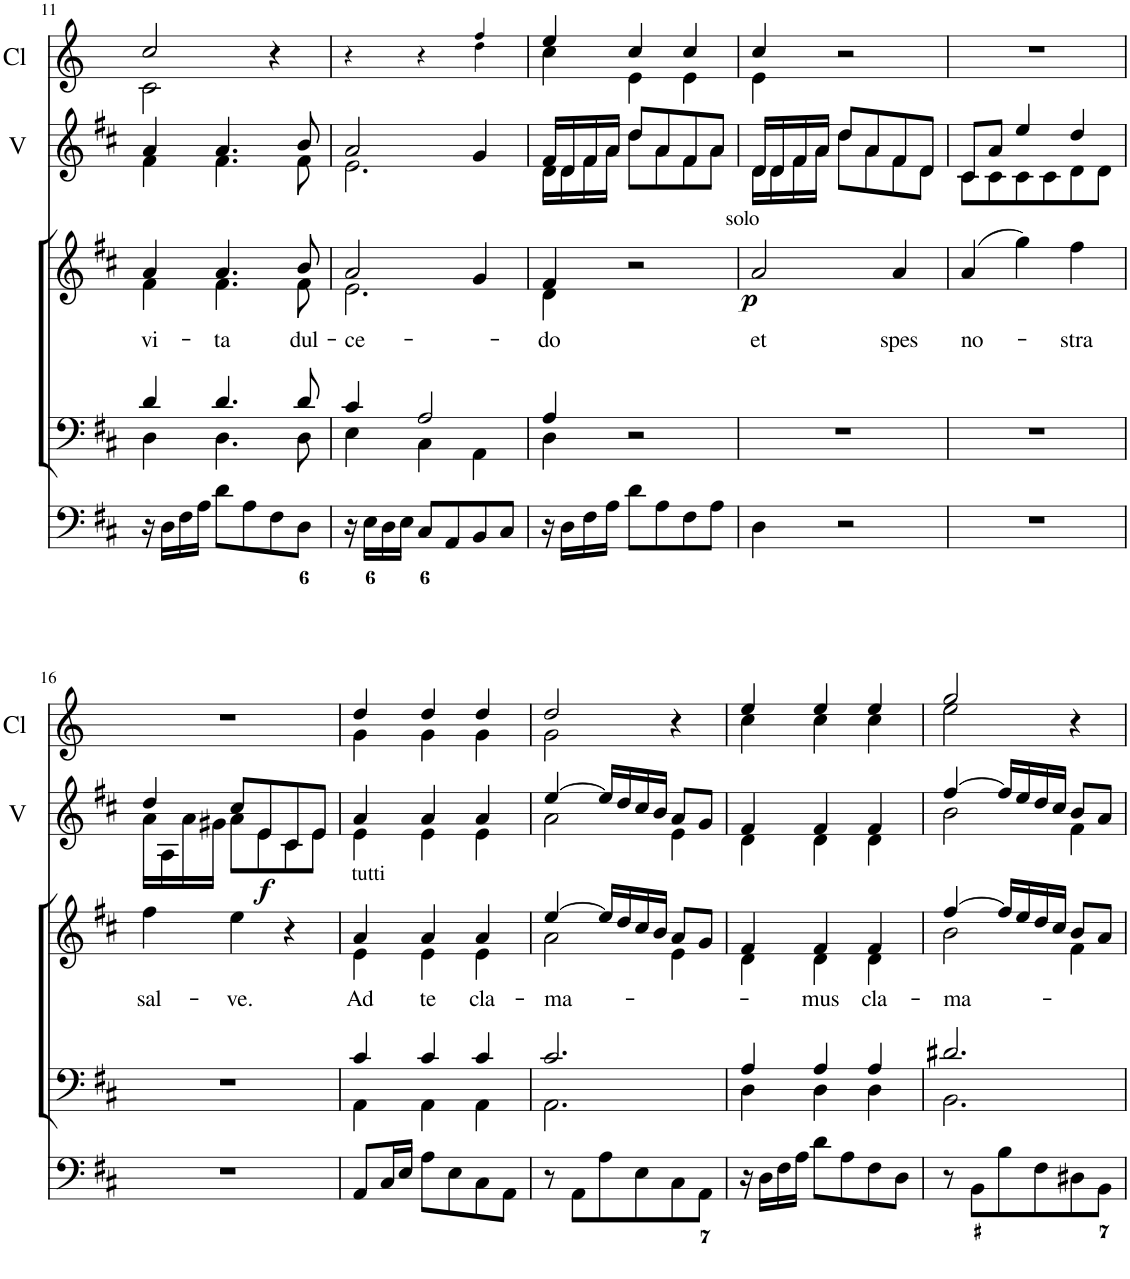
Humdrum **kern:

**kern	**dynam	**kern	**dynam	**kern	**kern	**kern	**text	**dynam	**kern	**dynam	**kern
*part7	*part7	*part6	*part6	*part5	*part4	*part3	*part3	*part3	*part2	*part2	*part1
*staff7	*staff7	*staff6	*staff6	*staff5	*staff4	*staff3	*staff3	*staff3	*staff2	*staff2	*staff1
*I"Violin 2	*	*I"Violin 1	*	*I"Organ	*I"Voice	*I"Voice	*	*	*I"2 Violini	*	*I"2 Clarini
*I'V2	*	*I'V1	*	*	*	*	*	*	*I'V	*	*I'Cl
!!LO:PB:g=z
*clefG2	*	*clefG2	*	*clefF4	*clefF4	*clefG2	*	*	*clefG2	*	*clefG2
*	*	*	*	*	*	*	*	*	*	*	*Trd-1c-2
*k[f#c#]	*	*k[f#c#]	*	*k[f#c#]	*k[f#c#]	*k[f#c#]	*	*	*k[f#c#]	*	*k[]
*M3/4	*	*M3/4	*	*M3/4	*M3/4	*M3/4	*	*	*M3/4	*	*M3/4
=11	=11	=11	=11	=11	=11	=11	=11	=11	=11	=11	=11
*	*	*	*	*	*^	*	*	*	*	*	*
!	!	!	!	!	!	!	!	!LO:LY:b	!	!	!	!
*	*	*	*	*	*	*	*^	*	*	*^	*	*^
4f#	.	4a	.	16r	4d/	4D\	4a/	4f#\	vi-	.	4a/	4f#\	.	2cc/	2c\
.	.	.	.	16D\LL	.	.	.	.	.	.	.	.	.	.	.
.	.	.	.	16F#\	.	.	.	.	.	.	.	.	.	.	.
.	.	.	.	16A\JJ	.	.	.	.	.	.	.	.	.	.	.
!	!	!	!	!	!	!	!	!	!LO:LY:b	!	!	!	!	!	!
4.f#	.	4.a	.	8d\L	4.d/	4.D\	4.a/	4.f#\	-ta	.	4.a/	4.f#\	.	.	.
.	.	.	.	8A\	.	.	.	.	.	.	.	.	.	.	.
.	.	.	.	8F#\	.	.	.	.	.	.	.	.	.	4r	4ryy
!	!	!	!	!	!	!	!	!	!LO:LY:b	!	!	!	!	!	!
8f#	.	8b	.	8D\J	8d/	8D\	8b/	8f#\	dul-	.	8b/	8f#\	.	.	.
=12	=12	=12	=12	=12	=12	=12	=12	=12	=12	=12	=12	=12	=12	=12	=12
!	!	!	!	!	!	!	!	!	!LO:LY:b	!	!	!	!	!	!
2.e	.	2a	.	16r	4c#/	4E\	2a/	2.e\	-ce-	.	2a/	2.e\	.	4r	2ryy
.	.	.	.	16E\LL	.	.	.	.	.	.	.	.	.	.	.
.	.	.	.	16D\	.	.	.	.	.	.	.	.	.	.	.
.	.	.	.	16E\JJ	.	.	.	.	.	.	.	.	.	.	.
.	.	.	.	8C#/L	2A/	4C#\	.	.	.	.	.	.	.	4r	.
.	.	.	.	8AA/	.	.	.	.	.	.	.	.	.	.	.
.	.	4g	.	8BB/	.	4AA\	4g/	.	.	.	4g/	.	.	4ff!/	4dd!\
.	.	.	.	8C#/J	.	.	.	.	.	.	.	.	.	.	.
=13	=13	=13	=13	=13	=13	=13	=13	=13	=13	=13	=13	=13	=13	=13	=13
!	!	!	!	!	!	!	!	!	!LO:LY:b	!	!	!	!	!	!
16d/LL	.	16f#/LL	.	16r	4A/	4D\	4f#/	4d\	-do	.	16f#/LL	16d\LL	.	4ee/	4cc\
16d/J	.	16d/J	.	16D\LL	.	.	.	.	.	.	16d/	16d\	.	.	.
16f#/L	.	16f#/L	.	16F#\	.	.	.	.	.	.	16f#/	16f#\	.	.	.
16a/JJ	.	16a/JJ	.	16A\JJ	.	.	.	.	.	.	16a/JJ	16a\JJ	.	.	.
8dd\L	.	8dd\L	.	8d\L	2r	2ryy	2r	2ryy	.	.	8dd/L	8dd\L	.	4cc/	4e\
8a\J	.	8a\J	.	8A\	.	.	.	.	.	.	8a/	8a\	.	.	.
8f#/L	.	8f#/L	.	8F#\	.	.	.	.	.	.	8f#/	8f#\	.	4cc/	4e\
8a/J	.	8a/J	.	8A\J	.	.	.	.	.	.	8a/J	8a\J	.	.	.
*	*	*	*	*	*v	*v	*	*	*	*	*	*	*	*	*
*	*	*	*	*	*	*v	*v	*	*	*	*	*	*	*
=14	=14	=14	=14	=14	=14	=14	=14	=14	=14	=14	=14	=14	=14
!	!	!	!	!	!	!LO:TX:a:t=solo	!	!	!	!	!	!	!
!	!LO:DY:b	!	!LO:DY:b	!	!	!	!LO:LY:b	!LO:DY:b	!	!	!	!	!
16d/LL	p	16d/LL	p	4D\	2.r	2a/	et	p	16d/LL	16d\LL	.	4cc/	4e\
16d/J	.	16d/J	.	.	.	.	.	.	16d/	16d\	.	.	.
16f#/L	.	16f#/L	.	.	.	.	.	.	16f#/	16f#\	.	.	.
16a/JJ	.	16a/JJ	.	.	.	.	.	.	16a/JJ	16a\JJ	.	.	.
8dd\L	.	8dd\L	.	2r	.	.	.	.	8dd/L	8dd\L	.	2r	2ryy
8a\J	.	8a\J	.	.	.	.	.	.	8a/	8a\	.	.	.
!	!	!	!	!	!	!	!LO:LY:b	!	!	!	!	!	!
8f#/L	.	8f#/L	.	.	.	4a/	spes	.	8f#/	8f#\	.	.	.
8d/J	.	8d/J	.	.	.	.	.	.	8d/J	8d\J	.	.	.
*	*	*	*	*	*	*	*	*	*	*	*	*v	*v
=15	=15	=15	=15	=15	=15	=15	=15	=15	=15	=15	=15	=15
!	!	!	!	!	!	!	!LO:LY:b	!	!	!	!	!
8c#/L	.	8c#/L	.	2.r	2.r	(4a/	no-	.	8c#/L	8c#\L	.	2.r
8c#/J	.	8a/J	.	.	.	.	.	.	8a/J	8c#\	.	.
8c#/L	.	4ee	.	.	.	4gg\)	.	.	4ee/	8c#\	.	.
8c#/J	.	.	.	.	.	.	.	.	.	8c#\	.	.
!	!	!	!	!	!	!	!LO:LY:b	!	!	!	!	!
8d/L	.	4dd	.	.	.	4ff#\	-stra	.	4dd/	8d\	.	.
8d/J	.	.	.	.	.	.	.	.	.	8d\J	.	.
!!LO:LB:g=z
=16	=16	=16	=16	=16	=16	=16	=16	=16	=16	=16	=16	=16
!	!	!	!	!	!	!	!LO:LY:b	!	!	!	!	!
16a/LL	.	4dd	.	2.r	2.r	4ff#\	sal-	.	4dd/	16a\LL	.	2.r
16A/J	.	.	.	.	.	.	.	.	.	16A\	.	.
16a/L	.	.	.	.	.	.	.	.	.	16a\	.	.
16g#X/JJ	.	.	.	.	.	.	.	.	.	16g#X\JJ	.	.
!	!	!	!	!	!	!	!LO:LY:b	!	!	!	!	!
8a/L	.	8cc#/L	.	.	.	4ee\	-ve.	.	8cc#/L	8a\L	.	.
!	!LO:DY:b	!	!LO:DY:b	!	!	!	!	!	!	!	!LO:DY:b	!
8e/J	f	8e/J	f	.	.	.	.	.	8e/	8e\	f	.
8c#/L	.	8c#/L	.	.	.	4r	.	.	8c#/	8c#\	.	.
8e/J	.	8e/J	.	.	.	.	.	.	8e/J	8e\J	.	.
=17	=17	=17	=17	=17	=17	=17	=17	=17	=17	=17	=17	=17
*	*	*	*	*	*^	*^	*	*	*	*	*	*
!	!	!	!	!	!	!	!LO:TX:a:t=tutti	!	!	!	!	!	!	!
!	!	!	!	!	!	!	!	!	!LO:LY:b	!	!	!	!	!
*	*	*	*	*	*	*	*	*	*	*	*	*	*	*^
4e	.	4a	.	8AA/L	4c#/	4AA\	4a/	4e\	Ad	.	4a/	4e\	.	4dd/	4g\
.	.	.	.	16C#/L	.	.	.	.	.	.	.	.	.	.	.
.	.	.	.	16E/JJ	.	.	.	.	.	.	.	.	.	.	.
!	!	!	!	!	!	!	!	!	!LO:LY:b	!	!	!	!	!	!
4e	.	4a	.	8A\L	4c#/	4AA\	4a/	4e\	te	.	4a/	4e\	.	4dd/	4g\
.	.	.	.	8E\	.	.	.	.	.	.	.	.	.	.	.
!	!	!	!	!	!	!	!	!	!LO:LY:b	!	!	!	!	!	!
4e	.	4a	.	8C#\	4c#/	4AA\	4a/	4e\	cla-	.	4a/	4e\	.	4dd/	4g\
.	.	.	.	8AA\J	.	.	.	.	.	.	.	.	.	.	.
=18	=18	=18	=18	=18	=18	=18	=18	=18	=18	=18	=18	=18	=18	=18	=18
!	!	!	!	!	!	!	!	!	!LO:LY:b	!	!	!	!	!	!
2a	.	[4ee	.	8r	2.c#/	2.AA\	[4ee/	2a\	-ma-	.	[4ee/	2a\	.	2dd/	2g\
.	.	.	.	8AA\L	.	.	.	.	.	.	.	.	.	.	.
.	.	16ee\LL]	.	8A\	.	.	16ee/LL]	.	.	.	16ee/LL]	.	.	.	.
.	.	16dd\J	.	.	.	.	16dd/	.	.	.	16dd/	.	.	.	.
.	.	16cc#\L	.	8E\	.	.	16cc#/	.	.	.	16cc#/	.	.	.	.
.	.	16b\JJ	.	.	.	.	16b/JJ	.	.	.	16b/JJ	.	.	.	.
4e	.	8a/L	.	8C#\	.	.	8a/L	4e\	.	.	8a/L	4e\	.	4r	4ryy
.	.	8g/J	.	8AA\J	.	.	8g/J	.	.	.	8g/J	.	.	.	.
=19	=19	=19	=19	=19	=19	=19	=19	=19	=19	=19	=19	=19	=19	=19	=19
4d	.	4f#	.	16r	4A/	4D\	4f#/	4d\	.	.	4f#/	4d\	.	4ee/	4cc\
.	.	.	.	16D\LL	.	.	.	.	.	.	.	.	.	.	.
.	.	.	.	16F#\	.	.	.	.	.	.	.	.	.	.	.
.	.	.	.	16A\JJ	.	.	.	.	.	.	.	.	.	.	.
!	!	!	!	!	!	!	!	!	!LO:LY:b	!	!	!	!	!	!
4d	.	4f#	.	8d\L	4A/	4D\	4f#/	4d\	-mus	.	4f#/	4d\	.	4ee/	4cc\
.	.	.	.	8A\	.	.	.	.	.	.	.	.	.	.	.
!	!	!	!	!	!	!	!	!	!LO:LY:b	!	!	!	!	!	!
4d	.	4f#	.	8F#\	4A/	4D\	4f#/	4d\	cla-	.	4f#/	4d\	.	4ee/	4cc\
.	.	.	.	8D\J	.	.	.	.	.	.	.	.	.	.	.
=20	=20	=20	=20	=20	=20	=20	=20	=20	=20	=20	=20	=20	=20	=20	=20
!	!	!	!	!	!	!	!	!	!LO:LY:b	!	!	!	!	!	!
2b	.	[4ff#	.	8r	2.d#X/	2.BB\	[4ff#/	2b\	-ma-	.	[4ff#/	2b\	.	2gg/	2ee\
.	.	.	.	8BB\L	.	.	.	.	.	.	.	.	.	.	.
.	.	16ff#\LL]	.	8B\	.	.	16ff#/LL]	.	.	.	16ff#/LL]	.	.	.	.
.	.	16ee\J	.	.	.	.	16ee/	.	.	.	16ee/	.	.	.	.
.	.	16dd\L	.	8F#\	.	.	16dd/	.	.	.	16dd/	.	.	.	.
.	.	16cc#\JJ	.	.	.	.	16cc#/JJ	.	.	.	16cc#/JJ	.	.	.	.
4f#	.	8b/L	.	8D#X\	.	.	8b/L	4f#\	.	.	8b/L	4f#\	.	4r	4ryy
.	.	8a/J	.	8BB\J	.	.	8a/J	.	.	.	8a/J	.	.	.	.
*	*	*	*	*	*v	*v	*	*	*	*	*v	*v	*	*v	*v
*	*	*	*	*	*	*v	*v	*	*	*	*	*
=	=	=	=	=	=	=	=	=	=	=	=
*-	*-	*-	*-	*-	*-	*-	*-	*-	*-	*-	*-
